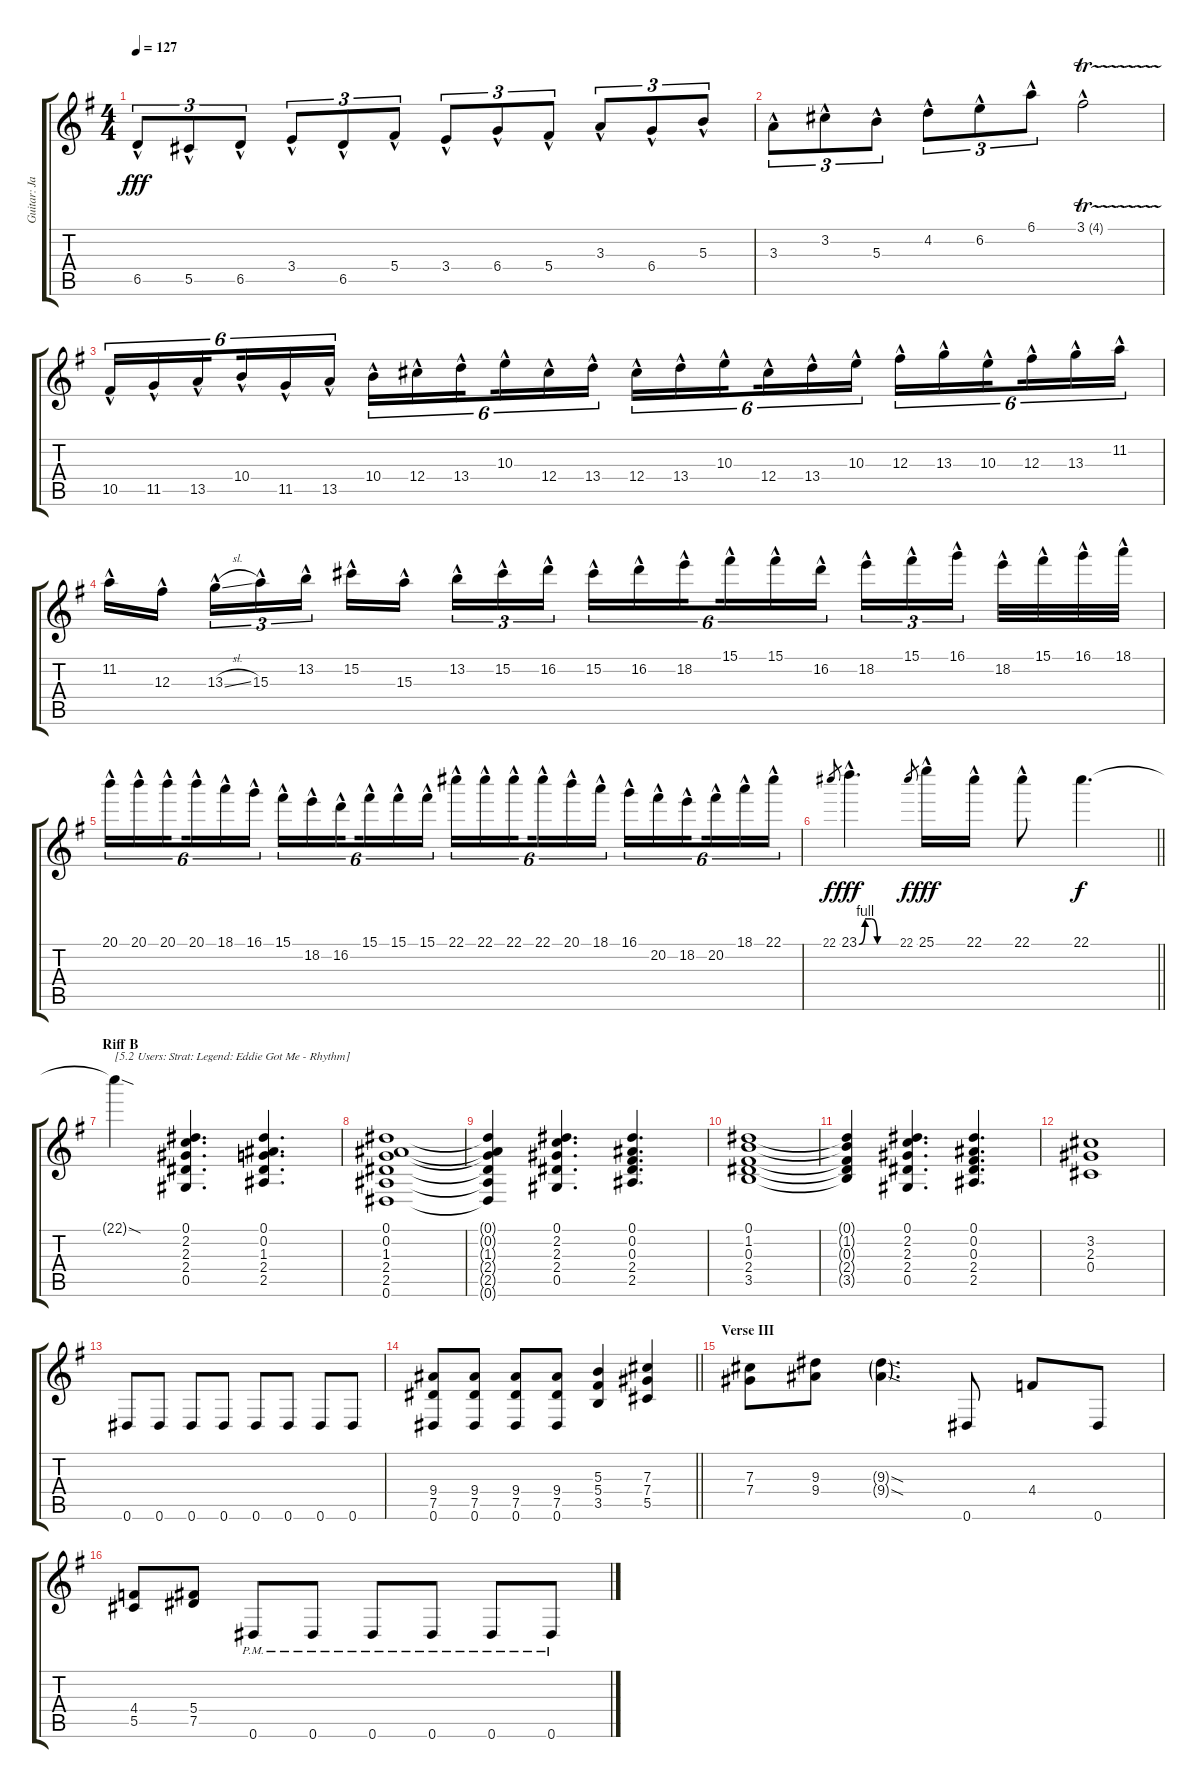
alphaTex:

\track ("Guitar: Jake II" "Guitar: Ja") {instrument overdrivenguitar}
\staff {score tabs}
\tuning (Eb4 Bb3 Gb3 Db3 Ab2 Eb2) {hide}
\ts (4 4)
\tempo 127
\clef g2
\ks g
6.5{hac}.8{tu (3 2) dy fff} 5.5{hac}.8{tu (3 2)} 6.5{hac}.8{tu (3 2)} 3.4{hac}.8{tu (3 2)} 6.5{hac}.8{tu (3 2)} 5.4{hac}.8{tu (3 2)} 3.4{hac}.8{tu (3 2)} 6.4{hac}.8{tu (3 2)} 5.4{hac}.8{tu (3 2)} 3.3{hac}.8{tu (3 2)} 6.4{hac}.8{tu (3 2)} 5.3{hac}.8{tu (3 2)} |
3.3{hac}.8{tu (3 2)} 3.2{hac}.8{tu (3 2)} 5.3{hac}.8{tu (3 2)} 4.2{hac}.8{tu (3 2)} 6.2{hac}.8{tu (3 2)} 6.1{hac}.8{tu (3 2)} 3.1{tr (4 16) hac}.2 |
10.5{hac}.16{tu (6 4)} 11.5{hac}.16{tu (6 4)} 13.5{hac}.16{tu (6 4) beam splitsecondary} 10.4{hac}.16{tu (6 4)} 11.5{hac}.16{tu (6 4)} 13.5{hac}.16{tu (6 4)} 10.4{hac}.16{tu (6 4)} 12.4{hac}.16{tu (6 4)} 13.4{hac}.16{tu (6 4) beam splitsecondary} 10.3{hac}.16{tu (6 4)} 12.4{hac}.16{tu (6 4)} 13.4{hac}.16{tu (6 4)} 12.4{hac}.16{tu (6 4)} 13.4{hac}.16{tu (6 4)} 10.3{hac}.16{tu (6 4) beam splitsecondary} 12.4{hac}.16{tu (6 4)} 13.4{hac}.16{tu (6 4)} 10.3{hac}.16{tu (6 4)} 12.3{hac}.16{tu (6 4)} 13.3{hac}.16{tu (6 4)} 10.3{hac}.16{tu (6 4) beam splitsecondary} 12.3{hac}.16{tu (6 4)} 13.3{hac}.16{tu (6 4)} 11.2{hac}.16{tu (6 4)} |
11.2{hac}.16 12.3{hac}.16{beam splitsecondary} 13.3{sl hac}.16{tu (3 2)} 15.3{hac}.16{tu (3 2)} 13.2{hac}.16{tu (3 2)} 15.2{hac}.16 15.3{hac}.16{beam splitsecondary} 13.2{hac}.16{tu (3 2)} 15.2{hac}.16{tu (3 2)} 16.2{hac}.16{tu (3 2)} 15.2{hac}.16{tu (6 4)} 16.2{hac}.16{tu (6 4)} 18.2{hac}.16{tu (6 4) beam splitsecondary} 15.1{hac}.16{tu (6 4)} 15.1{hac}.16{tu (6 4)} 16.2{hac}.16{tu (6 4)} 18.2{hac}.16{tu (3 2)} 15.1{hac}.16{tu (3 2)} 16.1{hac}.16{tu (3 2) beam splitsecondary} 18.2{hac}.32 15.1{hac}.32 16.1{hac}.32 18.1{hac}.32 |
20.1{hac}.16{tu (6 4)} 20.1{hac}.16{tu (6 4)} 20.1{hac}.16{tu (6 4) beam splitsecondary} 20.1{hac}.16{tu (6 4)} 18.1{hac}.16{tu (6 4)} 16.1{hac}.16{tu (6 4)} 15.1{hac}.16{tu (6 4)} 18.2{hac}.16{tu (6 4)} 16.2{hac}.16{tu (6 4) beam splitsecondary} 15.1{hac}.16{tu (6 4)} 15.1{hac}.16{tu (6 4)} 15.1{hac}.16{tu (6 4)} 22.1{hac}.16{tu (6 4)} 22.1{hac}.16{tu (6 4)} 22.1{hac}.16{tu (6 4) beam splitsecondary} 22.1{hac}.16{tu (6 4)} 20.1{hac}.16{tu (6 4)} 18.1{hac}.16{tu (6 4)} 16.1{hac}.16{tu (6 4)} 20.2{hac}.16{tu (6 4)} 18.2{hac}.16{tu (6 4) beam splitsecondary} 20.2{hac}.16{tu (6 4)} 18.1{hac}.16{tu (6 4)} 22.1{hac}.16{tu (6 4)} |
\barLineRight lightlight
22.1.8{gr dy f} 23.1{be (custom 0 0 10 4 20 4 30 0 60 0) hac}.4{d dy fff} 22.1.8{gr dy f} 25.1{hac}.16{dy fff} 22.1{hac}.16 22.1{hac}.8 22.1.4{d dy f} |
\section ("" "Riff B")
22.1{sod t}.4{txt "[5.2 Users: Strat: Legend: Eddie Got Me - Rhythm]" volume 13 instrument overdrivenguitar} (0.1 2.2 2.3 2.4 0.5).4{d} (0.1 0.2 1.3 2.4 2.5).4{d} |
(0.1 0.2 1.3 2.4 2.5 0.6).1 |
(0.1{t} 0.2{t} 1.3{t} 2.4{t} 2.5{t} 0.6{t}).4 (0.1 2.2 2.3 2.4 0.5).4{d} (0.1 0.2 0.3 2.4 2.5).4{d} |
(0.1 1.2 0.3 2.4 3.5).1 |
(0.1{t} 1.2{t} 0.3{t} 2.4{t} 3.5{t}).4 (0.1 2.2 2.3 2.4 0.5).4{d} (0.1 0.2 0.3 2.4 2.5).4{d} |
(3.2 2.3 0.4).1 |
0.6.8 0.6.8 0.6.8 0.6.8 0.6.8 0.6.8 0.6.8 0.6.8 |
\barLineRight lightlight
(9.4 7.5 0.6).8 (9.4 7.5 0.6).8 (9.4 7.5 0.6).8 (9.4 7.5 0.6).8 (5.3 5.4 3.5).4 (7.3 7.4 5.5).4 |
\section ("" "Verse III")
(7.3 7.4).8 (9.3 9.4).8 (9.3{sod g} 9.4{sod g}).4{d} 0.6.8 4.4.8 0.6.8 |
(4.4 5.5).8 (5.4 7.5).8 0.6{pm}.8 0.6{pm}.8 0.6{pm}.8 0.6{pm}.8 0.6{pm}.8 0.6{pm}.8
